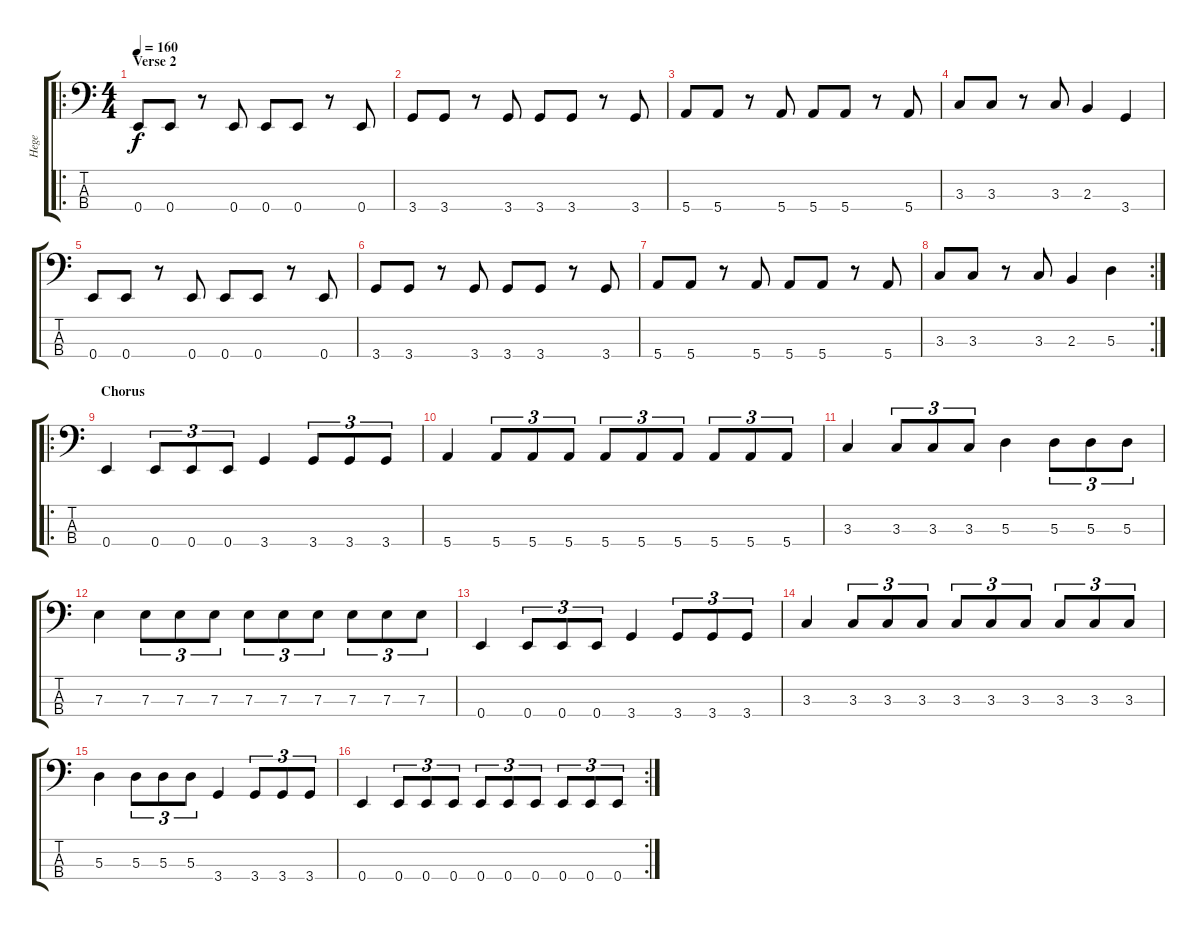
\track ("Hege" "Hege") {instrument electricbassfinger}
\staff {score tabs}
\tuning (G2 D2 A1 E1) {hide}
\ro
\ts (4 4)
\section ("" "Verse 2")
\tempo 160
\clef f4
\ks c
0.4.8{dy f} 0.4.8 r.8 0.4.8 0.4.8 0.4.8 r.8 0.4.8 |
3.4.8 3.4.8 r.8 3.4.8 3.4.8 3.4.8 r.8 3.4.8 |
5.4.8 5.4.8 r.8 5.4.8 5.4.8 5.4.8 r.8 5.4.8 |
3.3.8 3.3.8 r.8 3.3.8 2.3.4 3.4.4 |
0.4.8 0.4.8 r.8 0.4.8 0.4.8 0.4.8 r.8 0.4.8 |
3.4.8 3.4.8 r.8 3.4.8 3.4.8 3.4.8 r.8 3.4.8 |
5.4.8 5.4.8 r.8 5.4.8 5.4.8 5.4.8 r.8 5.4.8 |
\rc 2
3.3.8 3.3.8 r.8 3.3.8 2.3.4 5.3.4 |
\ro
\section ("" "Chorus")
0.4.4 0.4.8{tu (3 2)} 0.4.8{tu (3 2)} 0.4.8{tu (3 2)} 3.4.4 3.4.8{tu (3 2)} 3.4.8{tu (3 2)} 3.4.8{tu (3 2)} |
5.4.4 5.4.8{tu (3 2)} 5.4.8{tu (3 2)} 5.4.8{tu (3 2)} 5.4.8{tu (3 2)} 5.4.8{tu (3 2)} 5.4.8{tu (3 2)} 5.4.8{tu (3 2)} 5.4.8{tu (3 2)} 5.4.8{tu (3 2)} |
3.3.4 3.3.8{tu (3 2)} 3.3.8{tu (3 2)} 3.3.8{tu (3 2)} 5.3.4 5.3.8{tu (3 2)} 5.3.8{tu (3 2)} 5.3.8{tu (3 2)} |
7.3.4 7.3.8{tu (3 2)} 7.3.8{tu (3 2)} 7.3.8{tu (3 2)} 7.3.8{tu (3 2)} 7.3.8{tu (3 2)} 7.3.8{tu (3 2)} 7.3.8{tu (3 2)} 7.3.8{tu (3 2)} 7.3.8{tu (3 2)} |
0.4.4 0.4.8{tu (3 2)} 0.4.8{tu (3 2)} 0.4.8{tu (3 2)} 3.4.4 3.4.8{tu (3 2)} 3.4.8{tu (3 2)} 3.4.8{tu (3 2)} |
3.3.4 3.3.8{tu (3 2)} 3.3.8{tu (3 2)} 3.3.8{tu (3 2)} 3.3.8{tu (3 2)} 3.3.8{tu (3 2)} 3.3.8{tu (3 2)} 3.3.8{tu (3 2)} 3.3.8{tu (3 2)} 3.3.8{tu (3 2)} |
5.3.4 5.3.8{tu (3 2)} 5.3.8{tu (3 2)} 5.3.8{tu (3 2)} 3.4.4 3.4.8{tu (3 2)} 3.4.8{tu (3 2)} 3.4.8{tu (3 2)} |
\rc 2
0.4.4 0.4.8{tu (3 2)} 0.4.8{tu (3 2)} 0.4.8{tu (3 2)} 0.4.8{tu (3 2)} 0.4.8{tu (3 2)} 0.4.8{tu (3 2)} 0.4.8{tu (3 2)} 0.4.8{tu (3 2)} 0.4.8{tu (3 2)}
